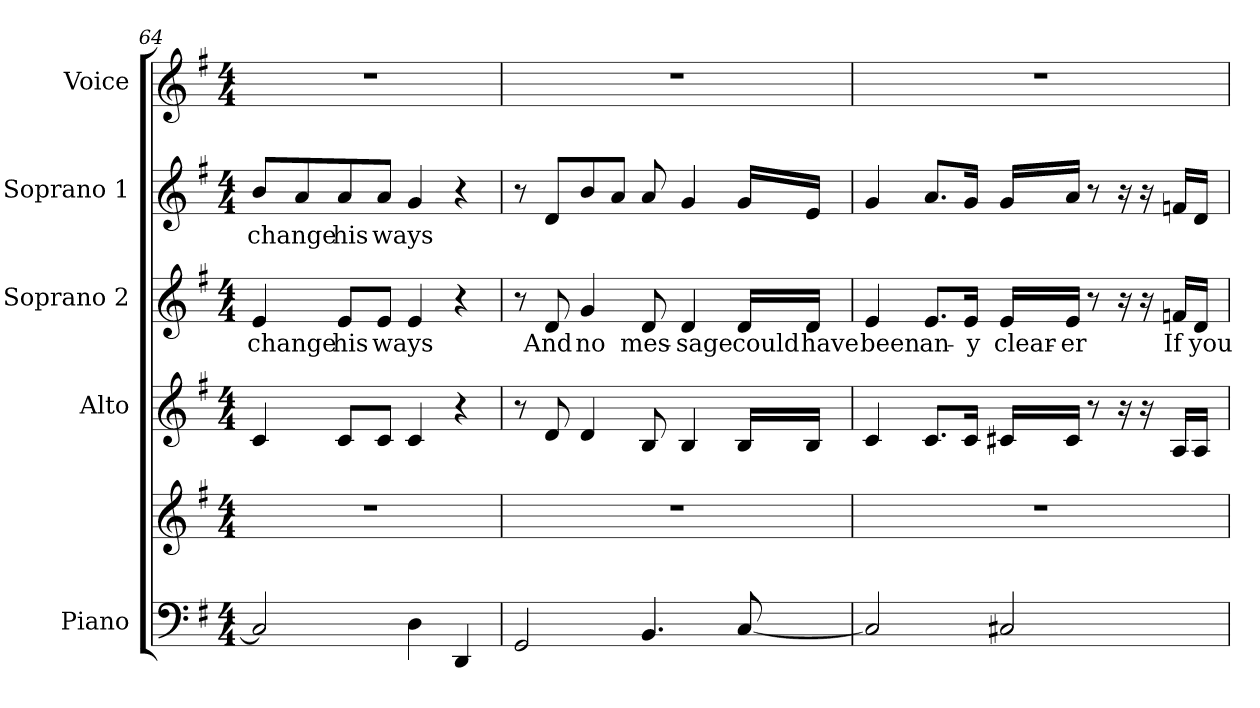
**kern	**kern	**kern	**kern	**text	**kern	**text	**kern
*part5	*part5	*part4	*part3	*part3	*part2	*part2	*part1
*staff6	*staff5	*staff4	*staff3	*staff3	*staff2	*staff2	*staff1
*I"Piano	*	*I"Alto	*I"Soprano 2	*	*I"Soprano 1	*	*I"Voice
*I'Pno.	*	*I'A.	*I'S2	*	*I'S1	*	*I'Vo.
*clefF4	*clefG2	*clefG2	*clefG2	*	*clefG2	*	*clefG2
*k[f#]	*k[f#]	*k[f#]	*k[f#]	*	*k[f#]	*	*k[f#]
*G:	*G:	*G:	*G:	*	*G:	*	*G:
*M4/4	*M4/4	*M4/4	*M4/4	*	*M4/4	*	*M4/4
=64	=64	=64	=64	=64	=64	=64	=64
!	!	!	!	!LO:LY:b:color=#000000	!	!	!
!	!	!	!	!	!	!LO:LY:b:color=#000000	!
2Ci/]	1r	4ci/	4ei/	change	8bi/L	change	1r
.	.	.	.	.	8ai/	.	.
!	!	!	!	!LO:LY:b:color=#000000	!	!	!
!	!	!	!	!	!	!LO:LY:b:color=#000000	!
.	.	8ci/L	8ei/L	his	8ai/	his	.
!	!	!	!	!LO:LY:b:color=#000000	!	!	!
!	!	!	!	!	!	!LO:LY:b:color=#000000	!
.	.	8ci/J	8ei/J	ways	8ai/J	ways	.
4Di\	.	4ci/	4ei/	.	4gi/	.	.
4DDi/	.	4r	4r	.	4r	.	.
=65	=65	=65	=65	=65	=65	=65	=65
2GGi/	1r	8r	8r	.	8r	.	1r
!	!	!	!	!LO:LY:b:color=#000000	!	!	!
.	.	8di/	8di/	And	8di/L	.	.
!	!	!	!	!LO:LY:b:color=#000000	!	!	!
.	.	4di/	4gi/	no	8bi/	.	.
.	.	.	.	.	8ai/J	.	.
!	!	!	!	!LO:LY:b:color=#000000	!	!	!
4.BBi/	.	8Bi/	8di/	mes-	8ai/	.	.
!	!	!	!	!LO:LY:b:color=#000000	!	!	!
.	.	4Bi/	4di/	-sage	4gi/	.	.
!	!	!	!	!LO:LY:b:color=#000000	!	!	!
[8Ci/	.	16Bi/LL	16di/LL	could	16gi/LL	.	.
!	!	!	!	!LO:LY:b:color=#000000	!	!	!
.	.	16Bi/JJ	16di/JJ	have	16ei/JJ	.	.
!!LO:PB:g=z
=66	=66	=66	=66	=66	=66	=66	=66
!	!	!	!	!LO:LY:b:color=#000000	!	!	!
2Ci/]	1r	4ci/	4ei/	been	4gi/	.	1r
!	!	!	!	!LO:LY:b:color=#000000	!	!	!
.	.	8.ci/L	8.ei/L	an-	8.ai/L	.	.
!	!	!	!	!LO:LY:b:color=#000000	!	!	!
.	.	16ci/Jk	16ei/Jk	-y	16gi/Jk	.	.
!	!	!	!	!LO:LY:b:color=#000000	!	!	!
2C#Xi/	.	16c#Xi/LL	16ei/LL	clear-	16gi/LL	.	.
!	!	!	!	!LO:LY:b:color=#000000	!	!	!
.	.	16c#i/JJ	16ei/JJ	-er	16ai/JJ	.	.
.	.	8r	8r	.	8r	.	.
.	.	16r	16r	.	16r	.	.
.	.	16r	16r	.	16r	.	.
!	!	!	!	!LO:LY:b:color=#000000	!	!	!
.	.	16Ai/LL	16fni/LL	If	16fni/LL	.	.
!	!	!	!	!LO:LY:b:color=#000000	!	!	!
.	.	16Ai/JJ	16di/JJ	you	16di/JJ	.	.
=	=	=	=	=	=	=	=
*-	*-	*-	*-	*-	*-	*-	*-
